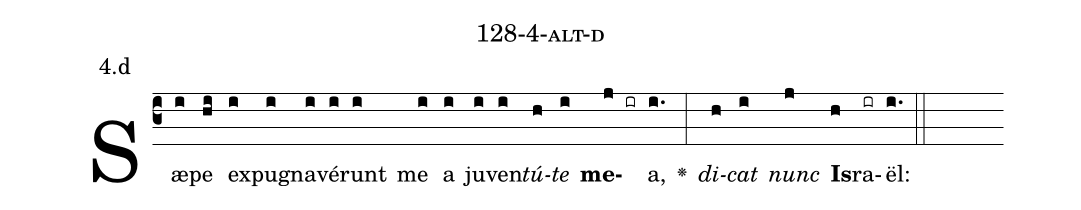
name: 128-4-alt-d;
annotation: 4.d;
%%
(c3)Sæ(i)pe(hi) ex(i)pu(i)gna(i)vé(i)runt(i) me(i) a(i) ju(i)ven(i)<i>tú</i>(h)<i>te</i>(i) <b>me</b>(j ir)a,(i.) <v>\greheightstar</v>(:) <i>di</i>(h)<i>cat</i>(i) <i>nunc</i>(j) <b>Is</b>(h)ra(ir)ël:(i.) (::)


%E(i) u(h) o(i) u(j) a(h) e.(i.) (::)
